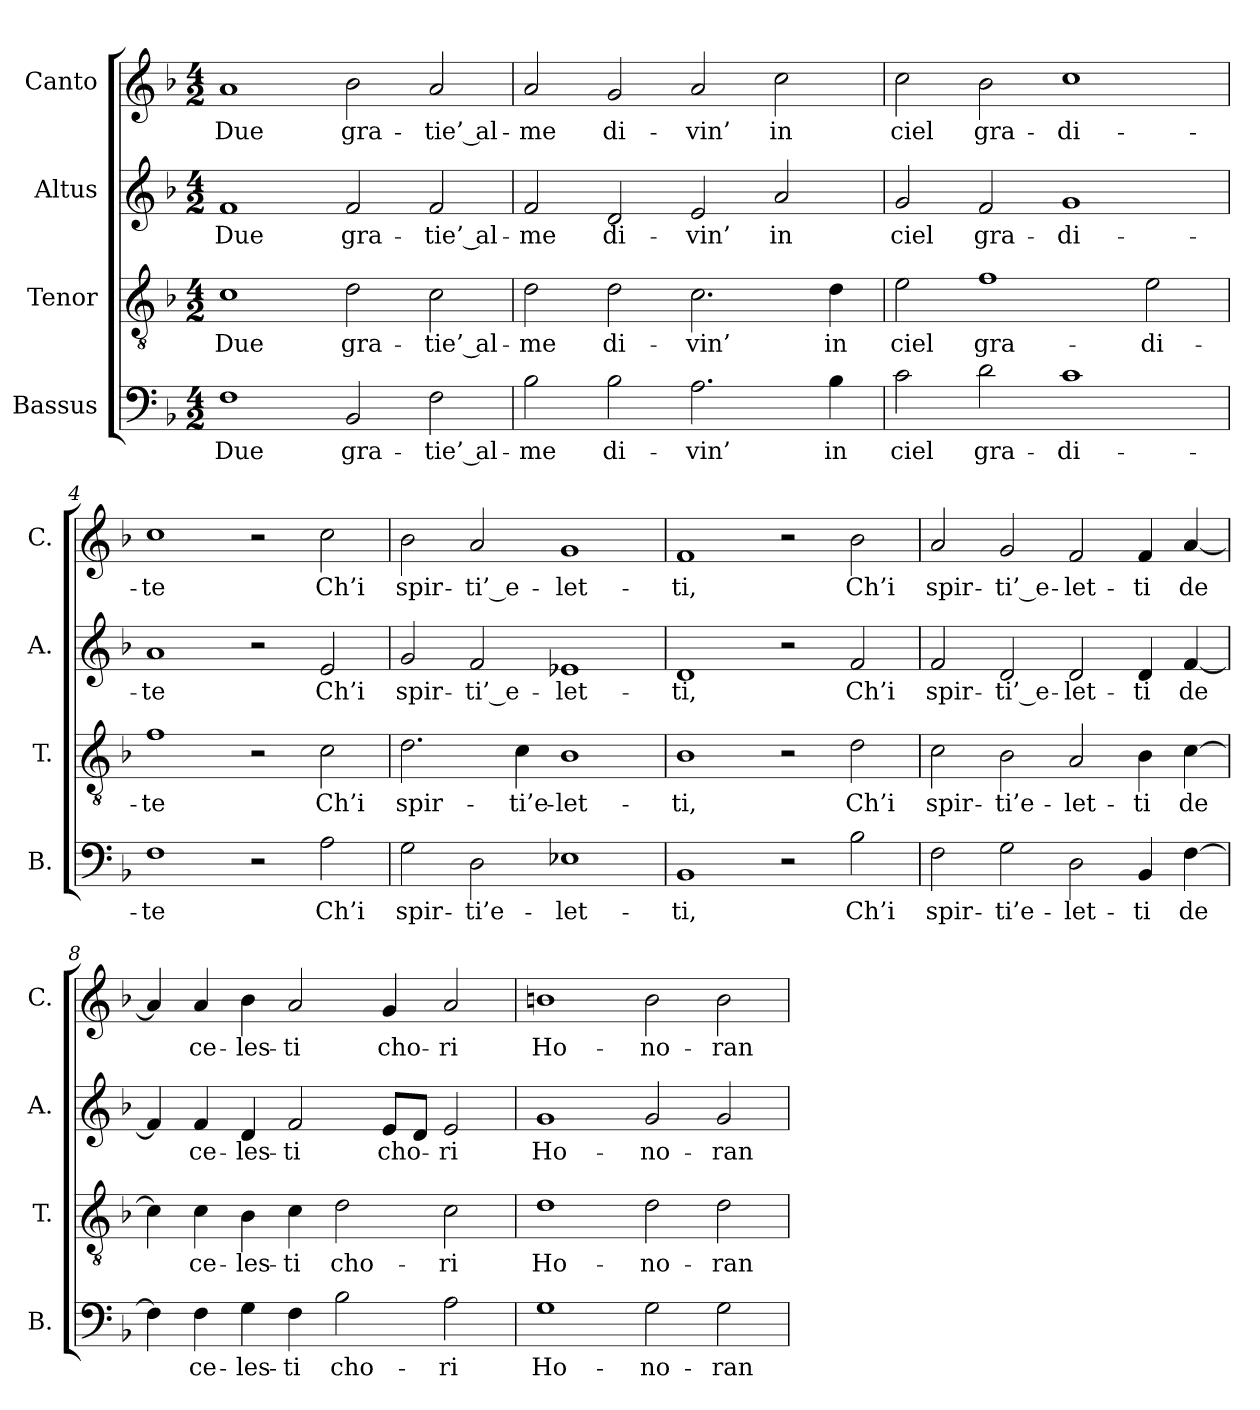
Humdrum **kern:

**kern	**text	**kern	**text	**kern	**text	**kern	**text
*part4	*part4	*part3	*part3	*part2	*part2	*part1	*part1
*staff4	*staff4	*staff3	*staff3	*staff2	*staff2	*staff1	*staff1
*I"Bassus	*	*I"Tenor	*	*I"Altus	*	*I"Canto	*
*I'B.	*	*I'T.	*	*I'A.	*	*I'C.	*
*clefF4	*	*clefGv2	*	*clefG2	*	*clefG2	*
*	*	*ITrd7c12	*	*	*	*	*
*k[b-]	*	*k[b-]	*	*k[b-]	*	*k[b-]	*
*F:	*	*F:	*	*F:	*	*F:	*
*M4/2	*	*M4/2	*	*M4/2	*	*M4/2	*
=1	=1	=1	=1	=1	=1	=1	=1
1F\	Due	1C\	Due	1f/	Due	1a/	Due
2BB-/	gra-	2D\	gra-	2f/	gra-	2b-\	gra-
2F\	-tie’ al-	2C\	-tie’ al-	2f/	-tie’ al-	2a/	-tie’ al-
=2	=2	=2	=2	=2	=2	=2	=2
2B-\	-me	2D\	-me	2f/	-me	2a/	-me
2B-\	di-	2D\	di-	2d/	di-	2g/	di-
2.A\	-vin’	2.C\	-vin’	2e/	-vin’	2a/	-vin’
.	.	.	.	2a/	in	2cc\	in
4B-\	in	4D\	in	.	.	.	.
=3	=3	=3	=3	=3	=3	=3	=3
2c\	ciel	2E\	ciel	2g/	ciel	2cc\	ciel
2d\	gra-	1F\	gra-	2f/	gra-	2b-\	gra-
1c\	-di-	.	.	1g/	-di-	1cc\	-di-
.	.	2E\	-di-	.	.	.	.
=4	=4	=4	=4	=4	=4	=4	=4
1F\	-te	1F\	-te	1a/	-te	1cc\	-te
2r	.	2r	.	2r	.	2r	.
2A\	Ch’i	2C\	Ch’i	2e/	Ch’i	2cc\	Ch’i
!!LO:LB:g=z
=5	=5	=5	=5	=5	=5	=5	=5
2G\	spir-	2.D\	spir-	2g/	spir-	2b-\	spir-
2D\	-ti’e-	.	.	2f/	-ti’ e-	2a/	-ti’ e-
.	.	4C\	-ti’e-	.	.	.	.
1E-X\	-let-	1BB-\	-let-	1e-X/	-let-	1g/	-let-
=6	=6	=6	=6	=6	=6	=6	=6
1BB-/	-ti,	1BB-\	-ti,	1d/	-ti,	1f/	-ti,
2r	.	2r	.	2r	.	2r	.
2B-\	Ch’i	2D\	Ch’i	2f/	Ch’i	2b-\	Ch’i
=7	=7	=7	=7	=7	=7	=7	=7
2F\	spir-	2C\	spir-	2f/	spir-	2a/	spir-
2G\	-ti’e-	2BB-\	-ti’e-	2d/	-ti’ e-	2g/	-ti’ e-
2D\	-let-	2AA/	-let-	2d/	-let-	2f/	-let-
4BB-/	-ti	4BB-\	-ti	4d/	-ti	4f/	-ti
[4F\	de	[4C\	de	[4f/	de	[4a/	de
=8	=8	=8	=8	=8	=8	=8	=8
4F\]	.	4C\]	.	4f/]	.	4a/]	.
4F\	ce-	4C\	ce-	4f/	ce-	4a/	ce-
4G\	-les-	4BB-\	-les-	4d/	-les-	4b-\	-les-
4F\	-ti	4C\	-ti	2f/	-ti	2a/	-ti
2B-\	cho-	2D\	cho-	.	.	.	.
.	.	.	.	8e/L	cho-	4g/	cho-
.	.	.	.	8d/J	.	.	.
2A\	-ri	2C\	-ri	2e/	-ri	2a/	-ri
!!LO:LB:g=z
=9	=9	=9	=9	=9	=9	=9	=9
1G\	Ho-	1D\	Ho-	1g/	Ho-	1bn\	Ho-
2G\	-no-	2D\	-no-	2g/	-no-	2b\	-no-
2G\	-ran	2D\	-ran	2g/	-ran	2b\	-ran
=	=	=	=	=	=	=	=
*-	*-	*-	*-	*-	*-	*-	*-
